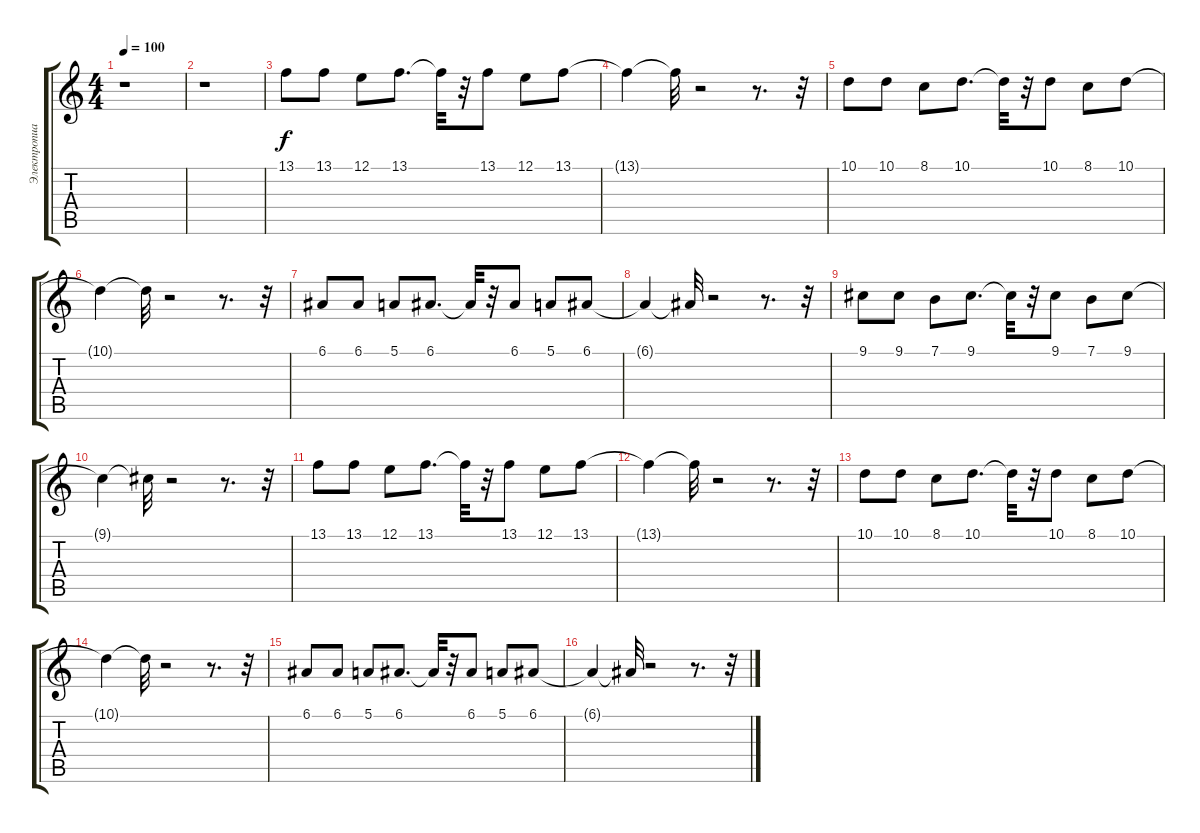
\track ("Электропиано" "Электропиа") {instrument vibraphone}
\staff {score tabs}
\tuning (E4 B3 G3 D3 A2 E2) {hide}
\ts (4 4)
\tempo 100
\clef g2
\ks c
r.1{dy f} |
r.1 |
13.1.8 13.1.8 12.1.8 13.1.8{d} 13.1{t}.32 r.32 13.1.8 12.1.8 13.1.8 |
13.1{t}.4 13.1{t}.32 r.2 r.8{d} r.32 |
10.1.8 10.1.8 8.1.8 10.1.8{d} 10.1{t}.32 r.32 10.1.8 8.1.8 10.1.8 |
10.1{t}.4 10.1{t}.32 r.2 r.8{d} r.32 |
6.1.8 6.1.8 5.1.8 6.1.8{d} 6.1{t}.32 r.32 6.1.8 5.1.8 6.1.8 |
6.1{t}.4 6.1{t}.32 r.2 r.8{d} r.32 |
9.1.8 9.1.8 7.1.8 9.1.8{d} 9.1{t}.32 r.32 9.1.8 7.1.8 9.1.8 |
9.1{t}.4 9.1{t}.32 r.2 r.8{d} r.32 |
13.1.8 13.1.8 12.1.8 13.1.8{d} 13.1{t}.32 r.32 13.1.8 12.1.8 13.1.8 |
13.1{t}.4 13.1{t}.32 r.2 r.8{d} r.32 |
10.1.8 10.1.8 8.1.8 10.1.8{d} 10.1{t}.32 r.32 10.1.8 8.1.8 10.1.8 |
10.1{t}.4 10.1{t}.32 r.2 r.8{d} r.32 |
6.1.8 6.1.8 5.1.8 6.1.8{d} 6.1{t}.32 r.32 6.1.8 5.1.8 6.1.8 |
6.1{t}.4 6.1{t}.32 r.2 r.8{d} r.32
